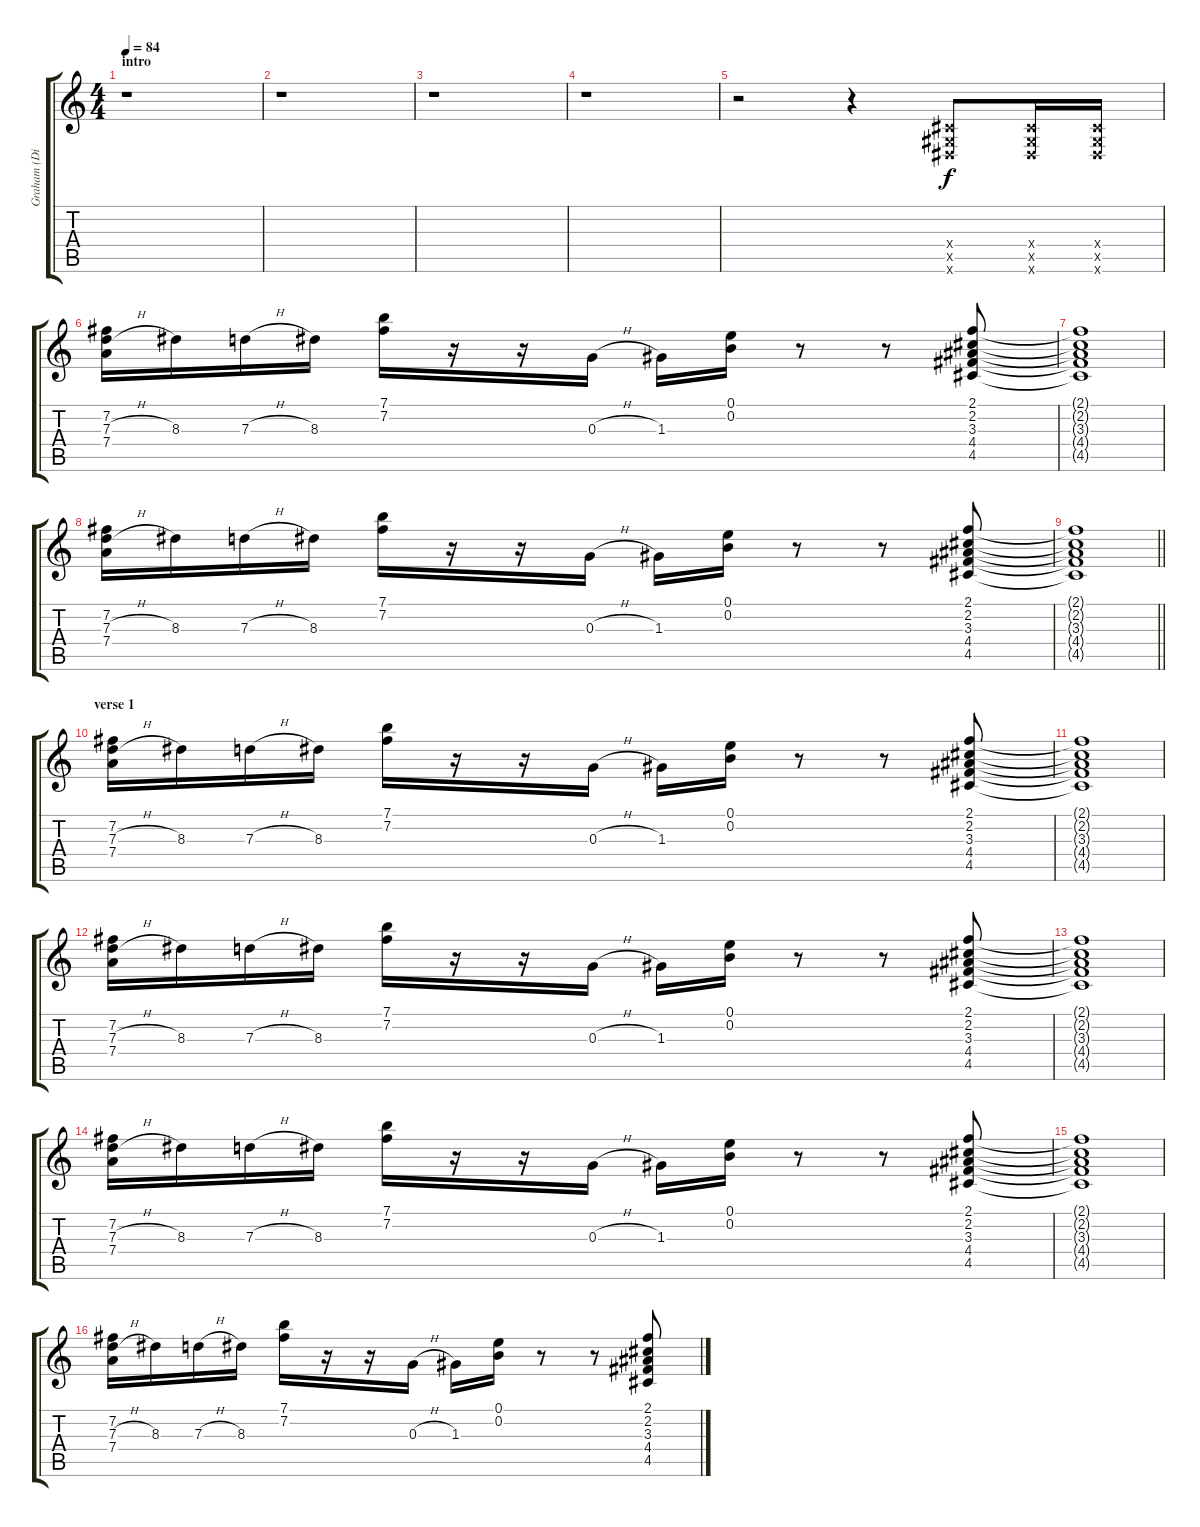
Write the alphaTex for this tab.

\track ("Graham (Disto Guitar)" "Graham (Di") {instrument distortionguitar}
\staff {score tabs}
\tuning (E4 B3 G3 D3 A2 E2) {hide}
\ts (4 4)
\section ("" "intro")
\tempo 84
\clef g2
\ks c
r.1{dy f instrument distortionguitar} |
r.1 |
r.1 |
r.1 |
r.2 r.4 (-1.4{x} -1.5{x} -1.6{x}).8 (-1.4{x} -1.5{x} -1.6{x}).16 (-1.4{x} -1.5{x} -1.6{x}).16 |
(7.2 7.3{h} 7.4).16 8.3.16 7.3{h}.16 8.3.16 (7.1 7.2).16 r.16 r.16 0.3{h}.16 1.3.16 (0.1 0.2).16 r.8 r.8 (2.1 2.2 3.3 4.4 4.5).8 |
(2.1{t} 2.2{t} 3.3{t} 4.4{t} 4.5{t}).1 |
(7.2 7.3{h} 7.4).16 8.3.16 7.3{h}.16 8.3.16 (7.1 7.2).16 r.16 r.16 0.3{h}.16 1.3.16 (0.1 0.2).16 r.8 r.8 (2.1 2.2 3.3 4.4 4.5).8 |
\barLineRight lightlight
(2.1{t} 2.2{t} 3.3{t} 4.4{t} 4.5{t}).1 |
\section ("" "verse 1")
(7.2 7.3{h} 7.4).16 8.3.16 7.3{h}.16 8.3.16 (7.1 7.2).16 r.16 r.16 0.3{h}.16 1.3.16 (0.1 0.2).16 r.8 r.8 (2.1 2.2 3.3 4.4 4.5).8 |
(2.1{t} 2.2{t} 3.3{t} 4.4{t} 4.5{t}).1 |
(7.2 7.3{h} 7.4).16 8.3.16 7.3{h}.16 8.3.16 (7.1 7.2).16 r.16 r.16 0.3{h}.16 1.3.16 (0.1 0.2).16 r.8 r.8 (2.1 2.2 3.3 4.4 4.5).8 |
(2.1{t} 2.2{t} 3.3{t} 4.4{t} 4.5{t}).1 |
(7.2 7.3{h} 7.4).16 8.3.16 7.3{h}.16 8.3.16 (7.1 7.2).16 r.16 r.16 0.3{h}.16 1.3.16 (0.1 0.2).16 r.8 r.8 (2.1 2.2 3.3 4.4 4.5).8 |
(2.1{t} 2.2{t} 3.3{t} 4.4{t} 4.5{t}).1 |
(7.2 7.3{h} 7.4).16 8.3.16 7.3{h}.16 8.3.16 (7.1 7.2).16 r.16 r.16 0.3{h}.16 1.3.16 (0.1 0.2).16 r.8 r.8 (2.1 2.2 3.3 4.4 4.5).8
